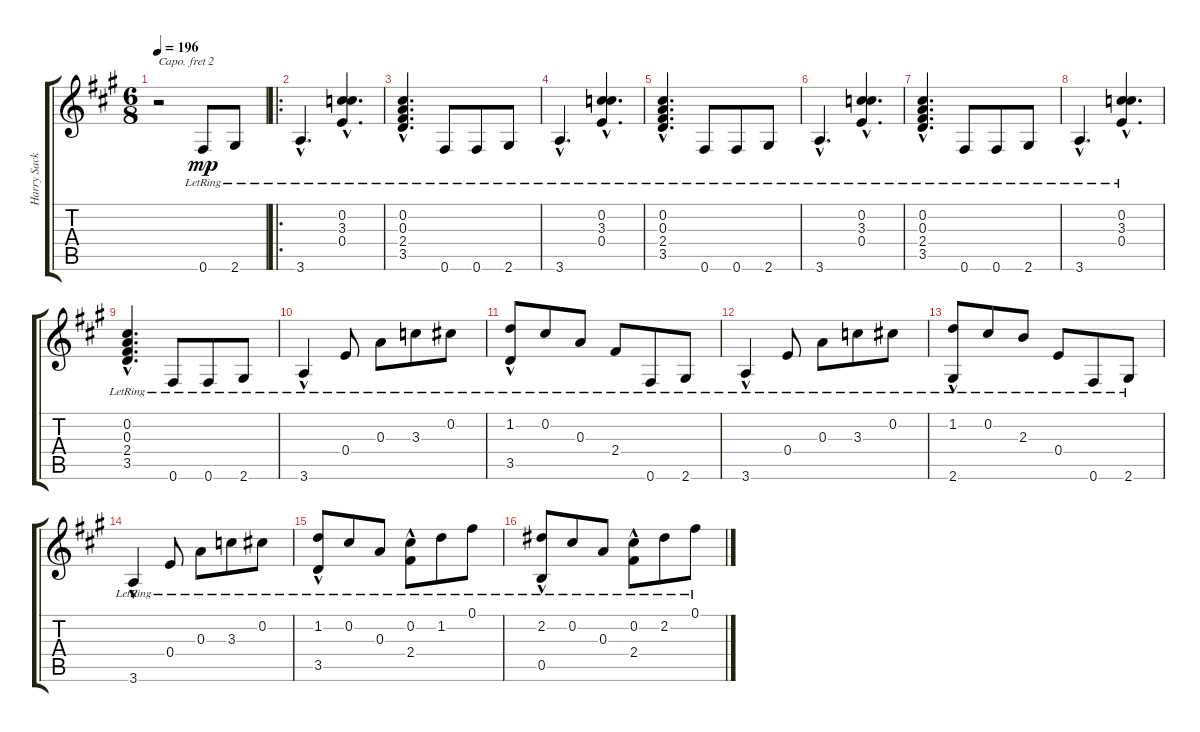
\track ("Harry Sacksioni" "Harry Sack") {instrument acousticguitarsteel}
\staff {score tabs}
\capo 2
\tuning (E4 B3 G3 D3 A2 E2) {hide}
\ts (6 8)
\tempo 196
\clef g2
\ks a
r.2{dy mp instrument acousticguitarsteel} 0.6{lr}.8 2.6{lr}.8 |
\ro
3.6{hac lr}.4{d} (0.2{hac lr} 3.3{hac lr} 0.4{hac lr}).4{d} |
(0.2{hac lr} 0.3{hac lr} 2.4{hac lr} 3.5{hac lr}).4{d} 0.6{lr}.8 0.6{lr}.8 2.6{lr}.8 |
3.6{hac lr}.4{d} (0.2{hac lr} 3.3{hac lr} 0.4{hac lr}).4{d} |
(0.2{hac lr} 0.3{hac lr} 2.4{hac lr} 3.5{hac lr}).4{d} 0.6{lr}.8 0.6{lr}.8 2.6{lr}.8 |
3.6{hac lr}.4{d} (0.2{hac lr} 3.3{hac lr} 0.4{hac lr}).4{d} |
(0.2{hac lr} 0.3{hac lr} 2.4{hac lr} 3.5{hac lr}).4{d} 0.6{lr}.8 0.6{lr}.8 2.6{lr}.8 |
3.6{hac lr}.4{d} (0.2{hac lr} 3.3{hac lr} 0.4{hac lr}).4{d} |
(0.2{hac lr} 0.3{hac lr} 2.4{hac lr} 3.5{hac lr}).4{d} 0.6{lr}.8 0.6{lr}.8 2.6{lr}.8 |
3.6{hac lr}.4 0.4{lr}.8 0.3{lr}.8 3.3{lr}.8 0.2{lr}.8 |
(1.2{lr} 3.5{hac lr}).8 0.2{lr}.8 0.3{lr}.8 2.4{lr}.8 0.6{lr}.8 2.6{lr}.8 |
3.6{hac lr}.4 0.4{lr}.8 0.3{lr}.8 3.3{lr}.8 0.2{lr}.8 |
(1.2{lr} 2.6{hac lr}).8 0.2{lr}.8 2.3{lr}.8 0.4{lr}.8 0.6{lr}.8 2.6{lr}.8 |
3.6{hac lr}.4 0.4{lr}.8 0.3{lr}.8 3.3{lr}.8 0.2{lr}.8 |
(1.2{lr} 3.5{hac lr}).8 0.2{lr}.8 0.3{lr}.8 (0.2{lr} 2.4{hac lr}).8 1.2{lr}.8 0.1{lr}.8 |
(2.2{lr} 0.5{hac lr}).8 0.2{lr}.8 0.3{lr}.8 (0.2{lr} 2.4{hac lr}).8 2.2{lr}.8 0.1{lr}.8
